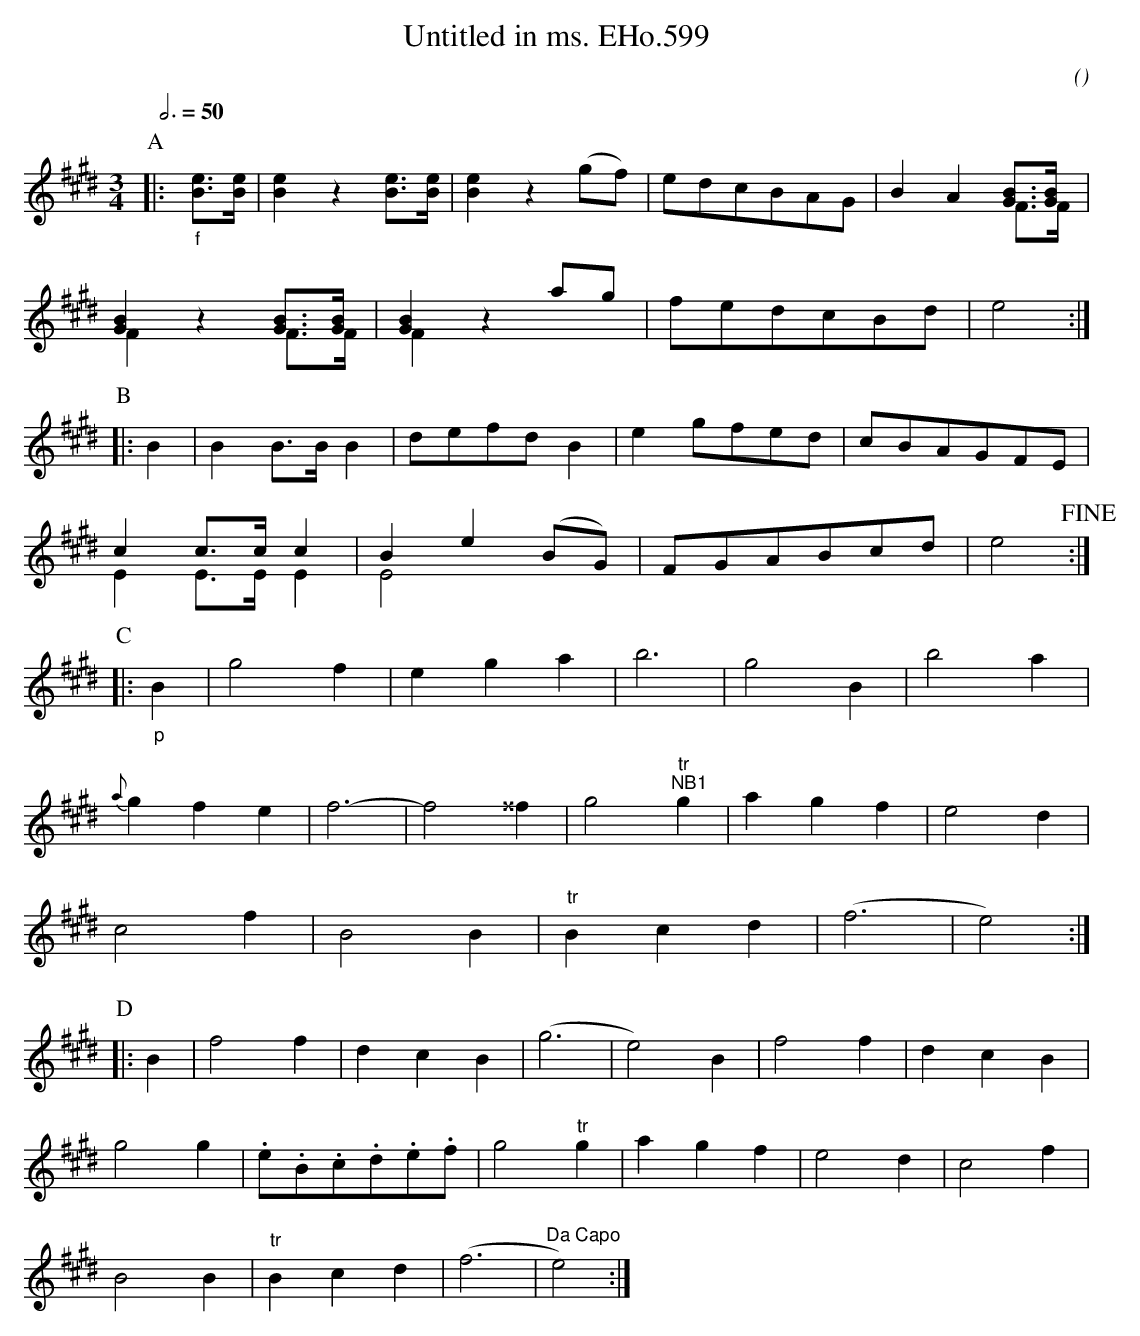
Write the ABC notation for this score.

X:1
T:Untitled in ms. EHo.599
M:3/4
L:1/8
Q:3/4=50
C:
O:
K:E
P:A
|:y"_f"[Be]>[Be] | [B2e2]z2[Be]>[Be] | [B2e2]z2(gf) | edcBAG | B2A2 [GB]>[GB]&x4F>F |
[G2B2]z2[GB]>[GB] &F2x2F>F | [G2B2]z2ag&F2 | fedcBd | e4 :|
P:B
|: B2 | B2B>BB2 | defd B2 | e2gfed | cBAGFE |
c2c>cc2&E2E>EE2 | B2e2(BG)&E4x2 | FGABcd | e4 !fine!:|
P:C
|: "_p"B2 | g4f2 | e2g2a2 | b6 | g4B2 | b4a2 |
{a}g2f2e2 | f6- | f4^^f2 | g4"tr""NB1"g2 | a2g2f2 | e4d2 |
c4f2 | B4B2 | "tr"B2c2d2 | (f6 | e4) :|
P:D
|: B2 | f4f2 | d2c2B2 | (g6 | e4)B2 | f4f2 | d2c2B2 |
g4g2 | .e.B.c.d.e.f | g4"tr"g2 | a2g2f2 | e4d2 | c4f2 |
B4B2 | "tr"B2c2d2 | (f6 | "^Da Capo"e4) :|
